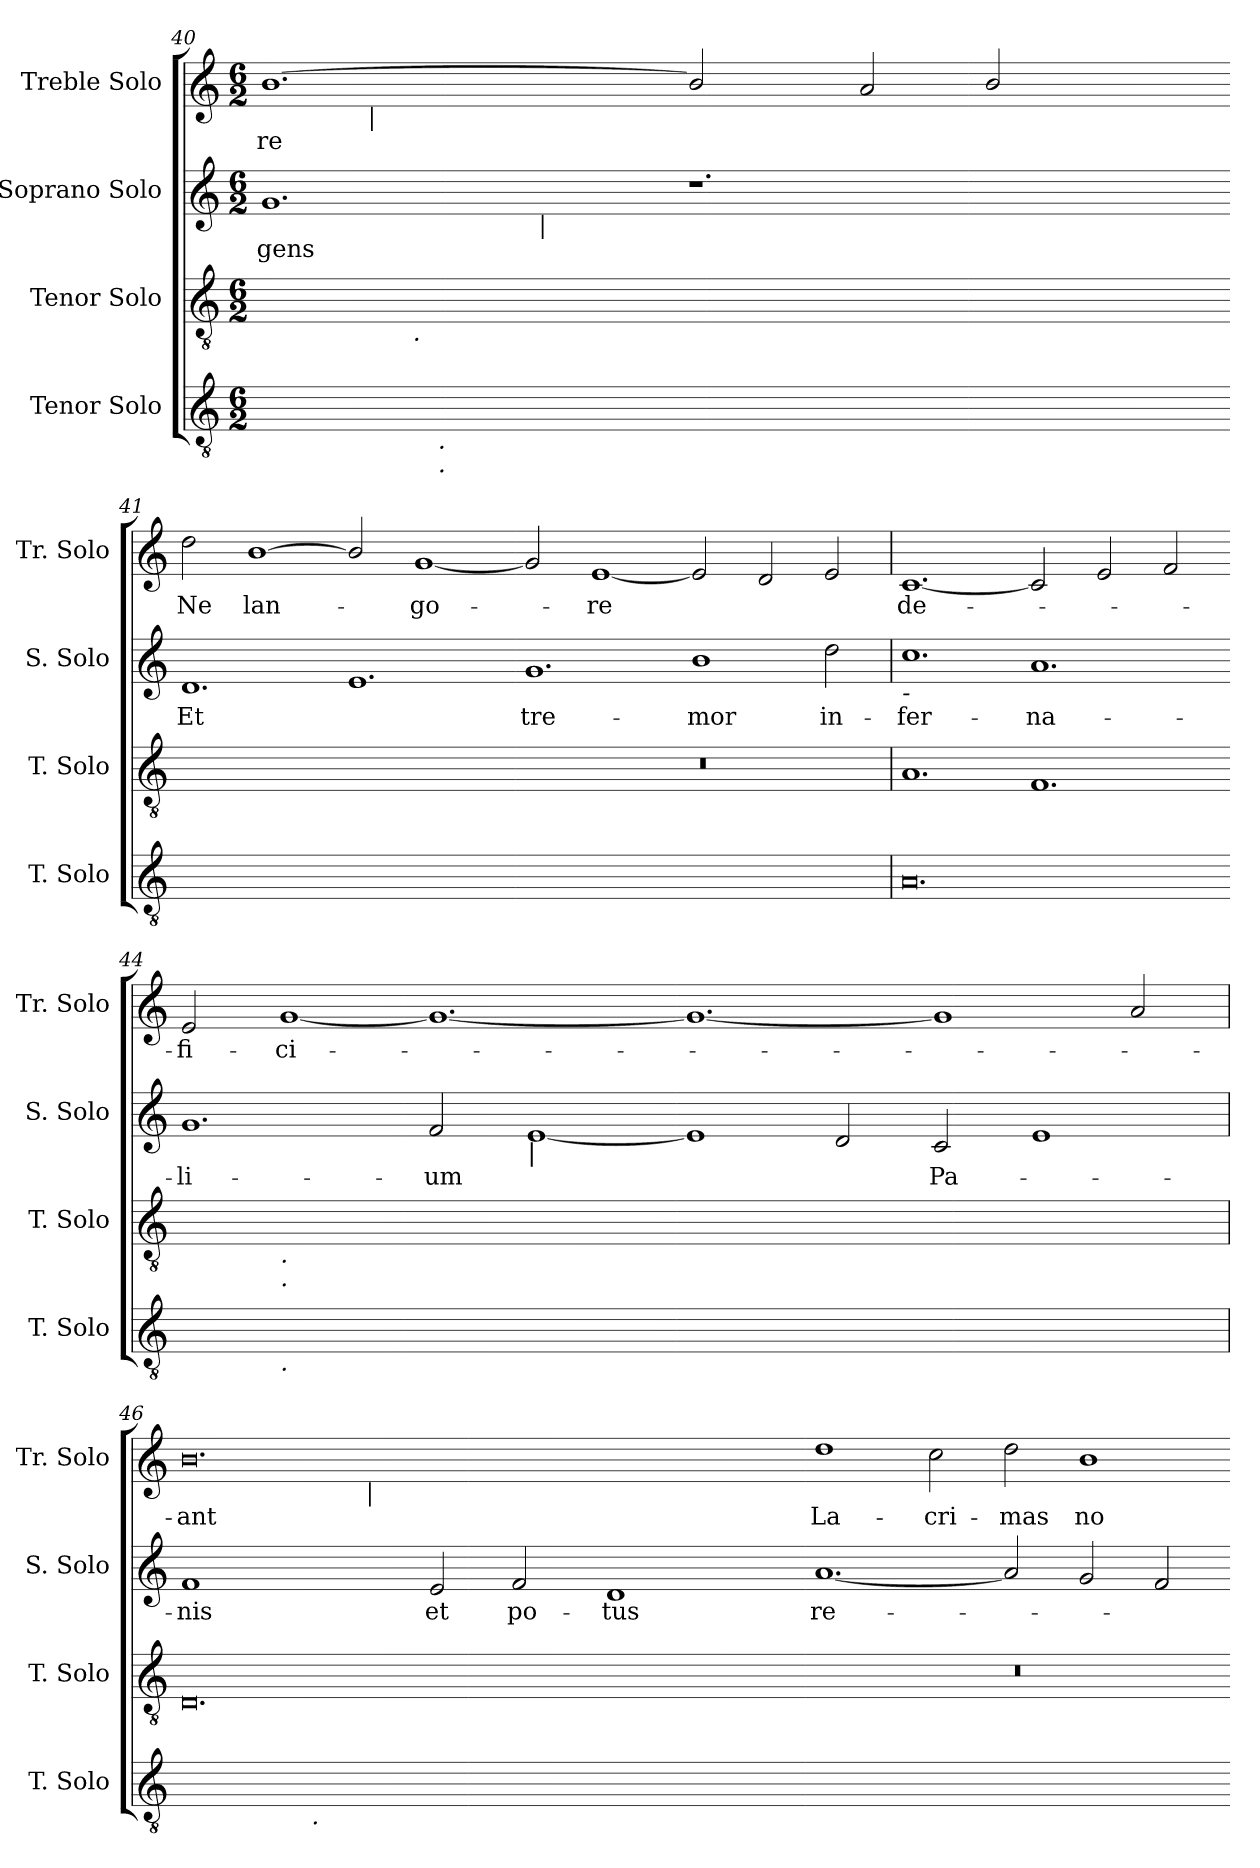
**kern	**kern	**kern	**text	**kern	**text
*part4	*part3	*part2	*part2	*part1	*part1
*staff4	*staff3	*staff2	*staff2	*staff1	*staff1
*I"Tenor Solo	*I"Tenor Solo	*I"Soprano Solo	*	*I"Treble Solo	*
*I'T. Solo	*I'T. Solo	*I'S. Solo	*	*I'Tr. Solo	*
*clefGv2	*clefGv2	*clefG2	*	*clefG2	*
*ITrd7c12	*ITrd7c12	*	*	*	*
*k[]	*k[]	*k[]	*	*k[]	*
*C:	*C:	*C:	*	*C:	*
*M6/2	*M6/2	*M6/2	*	*M6/2	*
=40	=40	=40	=40	=40	=40
!	!	!	!LO:LY:b:color=#000000	!	!
!	!	!	!	!	!LO:LY:b:color=#000000
*^	*^	*^	*	*^	*
[<0.GGiyy	2ryy	[>0.Diyy	2ryy	1.gi	2ryy	-gens	[<1.bi	4...ryy	-re
!	!	!	!	!	!	!	!	!LO:TX:b:i:t=|	!
.	.	.	.	.	.	.	.	1ryy	.
.	32ryy	.	64ryy	.	4ryy	.	.	.	.
.	.	.	128ryy	.	.	.	.	.	.
.	.	.	512ryy	.	.	.	.	.	.
!	!	!	!LO:TX:b:i:t=.	!	!	!	!	!	!
.	.	.	1ryy	.	.	.	.	.	.
.	64ryy	.	.	.	.	.	.	.	.
.	512.ryy	.	.	.	.	.	.	.	.
!	!LO:TX:b:i:t=.	!	!	!	!	!	!	!	!
!	!LO:TX:b:i:t=.	!	!	!	!	!	!	!	!
.	1ryy	.	.	.	.	.	.	.	.
.	.	.	.	.	32ryy	.	.	.	.
.	.	.	.	.	64ryy	.	.	.	.
.	.	.	.	.	512.ryy	.	.	.	.
!	!	!	!	!	!LO:TX:b:i:t=|	!	!	!	!
.	.	.	.	.	1ryy	.	.	.	.
.	.	.	.	.	.	.	.	1ryy	.
.	.	.	.	1.r	.	.	2bi/]	.	.
.	.	.	1ryy	.	.	.	.	.	.
.	1ryy	.	.	.	.	.	.	.	.
.	.	.	.	.	1ryy	.	.	.	.
.	.	.	.	.	.	.	2ai/	.	.
.	.	.	.	.	.	.	.	2ryy	.
.	.	.	.	.	.	.	2bi/	.	.
.	.	.	4ryy	.	.	.	.	.	.
.	4ryy	.	.	.	.	.	.	.	.
.	.	.	8ryy	.	.	.	.	.	.
.	8ryy	.	.	.	8ryy	.	.	.	.
.	.	.	16ryy	.	.	.	.	.	.
.	16ryy	.	.	.	16ryy	.	.	.	.
.	.	.	32ryy	.	.	.	.	.	.
.	.	.	.	.	.	.	.	32ryy	.
.	128ryy	.	.	.	128ryy	.	.	.	.
.	.	.	256.ryy	.	.	.	.	.	.
.	256ryy	.	.	.	256ryy	.	.	.	.
.	1024ryy	.	.	.	1024ryy	.	.	.	.
*v	*v	*	*	*v	*v	*	*v	*v	*
*	*v	*v	*	*	*	*
=41-	=41-	=41-	=41-	=41-	=41-
*^	*^	*^	*	*^	*
!	!	!	!	!	!	!LO:LY:b:color=#000000	!	!	!
*v	*v	*	*	*v	*v	*	*v	*v	*
*	*v	*v	*	*	*	*
*^	*^	*^	*	*^	*
!	!	!	!	!	!	!	!	!	!LO:LY:b:color=#000000
*v	*v	*	*	*v	*v	*	*v	*v	*
*	*v	*v	*	*	*	*
0.GGiyy_<	0.Diyy]	1.di	Et	2ddi\	Ne
!	!	!	!	!	!LO:LY:b:color=#000000
.	.	.	.	[<1bi	lan-
.	.	1.ei	.	2bi/]	.
!	!	!	!	!	!LO:LY:b:color=#000000
.	.	.	.	[<1gi	-go-
=42-	=42-	=42-	=42-	=42-	=42-
!	!LO:N:vis=1	!	!	!	!
!	!	!	!LO:LY:b:color=#000000	!	!
0.GGiyy]	0.r	1.gi	tre-	2gi/]	.
!	!	!	!	!	!LO:LY:b:color=#000000
.	.	.	.	[<1ei	-re
!	!	!	!LO:LY:b:color=#000000	!	!
.	.	1bi	-mor	2ei/]	.
.	.	.	.	2di/	.
!	!	!	!LO:LY:b:color=#000000	!	!
.	.	2ddi\	in-	2ei/	.
!!LO:LB:g=z
=43	=43	=43	=43	=43	=43
!	!	!	!LO:LY:b:color=#000000	!	!
!	!	!LO:TX:b:i:t=-	!	!	!
!	!	!	!	!	!LO:LY:b:color=#000000
0.AAi	1.AAi	1.cci	-fer-	[<1.ci	de-
!	!	!	!LO:LY:b:color=#000000	!	!
.	1.FFi	1.ai	-na-	2ci/]	.
.	.	.	.	2ei/	.
.	.	.	.	2fi/	.
=44-	=44-	=44-	=44-	=44-	=44-
!	!	!	!LO:LY:b:color=#000000	!	!
!	!	!	!	!	!LO:LY:b:color=#000000
*^	*^	*	*	*	*
[>0.Ciyy	2ryy	[<0.EEiyy	2ryy	1.gi	-li-	2ei/	-fi-
!	!	!	!LO:TX:b:i:t=.	!	!	!	!
!	!	!	!LO:TX:b:i:t=.	!	!	!	!
!	!LO:TX:b:i:t=.	!	!	!	!	!	!
!	!	!	!	!	!	!	!LO:LY:b:color=#000000
.	1ryy	.	1ryy	.	.	[<1gi	-ci-
!	!	!	!	!	!LO:LY:b:color=#000000	!	!
.	1.ryy	.	1.ryy	2fi/	-um	1.gi_<	.
!	!	!	!	!LO:TX:b:i:t=|	!	!	!
.	.	.	.	[<1ei	.	.	.
*v	*v	*	*	*	*	*	*
*	*v	*v	*	*	*	*
=45-	=45-	=45-	=45-	=45-	=45-
0.Ciyy]	0.EEiyy]	1ei]	.	1.gi_<	.
.	.	2di/	.	.	.
!	!	!	!LO:LY:b:color=#000000	!	!
.	.	2ci/	Pa-	1gi]	.
.	.	1ei	.	.	.
.	.	.	.	2ai/	.
=46	=46	=46	=46	=46	=46
!	!	!	!LO:LY:b:color=#000000	!	!
!	!	!	!	!	!LO:LY:b:color=#000000
*^	*	*	*	*^	*
[>0.Diyy	4ryy	0.DDi	1fi	-nis	0.bi	2ryy	-ant
.	8ryy	.	.	.	.	.	.
.	16ryy	.	.	.	.	.	.
.	32ryy	.	.	.	.	.	.
.	64ryy	.	.	.	.	.	.
.	256ryy	.	.	.	.	.	.
!	!LO:TX:b:i:t=.	!	!	!	!	!	!
.	1ryy	.	.	.	.	.	.
.	.	.	.	.	.	16ryy	.
.	.	.	.	.	.	32ryy	.
.	.	.	.	.	.	64ryy	.
.	.	.	.	.	.	512ryy	.
!	!	!	!	!	!	!LO:TX:b:i:t=|	!
.	.	.	.	.	.	1ryy	.
!	!	!	!	!LO:LY:b:color=#000000	!	!	!
.	.	.	2ei/	et	.	.	.
.	1ryy	.	.	.	.	.	.
!	!	!	!	!LO:LY:b:color=#000000	!	!	!
.	.	.	2fi/	po-	.	.	.
.	.	.	.	.	.	1ryy	.
!	!	!	!	!LO:LY:b:color=#000000	!	!	!
.	.	.	1di	-tus	.	.	.
.	2ryy	.	.	.	.	.	.
.	.	.	.	.	.	4ryy	.
.	.	.	.	.	.	8ryy	.
.	.	.	.	.	.	128..ryy	.
.	128.ryy	.	.	.	.	.	.
=47-	=47-	=47-	=47-	=47-	=47-	=47-	=47-
!	!	!LO:N:vis=1	!	!	!	!	!
*v	*v	*	*	*	*v	*v	*
*^	*	*	*	*^	*
!	!	!	!	!LO:LY:b:color=#000000	!	!	!
*v	*v	*	*	*	*v	*v	*
*^	*	*	*	*^	*
!	!	!	!	!	!	!	!LO:LY:b:color=#000000
*v	*v	*	*	*	*v	*v	*
0.Diyy]	0.r	[<1.ai	re-	1ddi	La-
!	!	!	!	!	!LO:LY:b:color=#000000
.	.	.	.	2cci\	-cri-
!	!	!	!	!	!LO:LY:b:color=#000000
.	.	2ai/]	.	2ddi\	-mas
!	!	!	!	!	!LO:LY:b:color=#000000
.	.	2gi/	.	1bi	no-
.	.	2fi/	.	.	.
=-	=-	=-	=-	=-	=-
*-	*-	*-	*-	*-	*-
